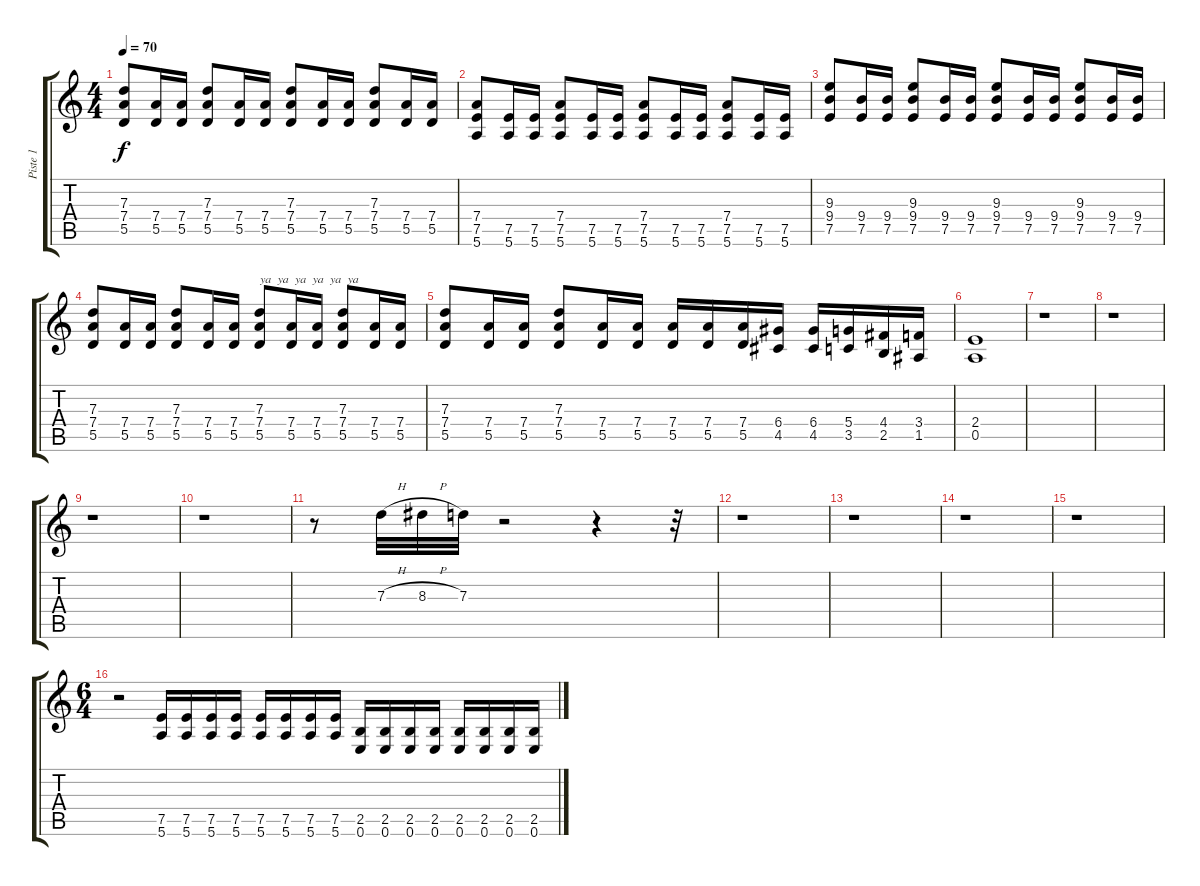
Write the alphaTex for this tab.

\track ("Piste 1" "Piste 1") {instrument distortionguitar}
\staff {score tabs}
\tuning (E4 B3 G3 D3 A2 E2) {hide}
\ts (4 4)
\tempo 70
\clef g2
\ks c
(7.3 7.4 5.5).8{dy f} (7.4 5.5).16 (7.4 5.5).16 (7.3 7.4 5.5).8 (7.4 5.5).16 (7.4 5.5).16 (7.3 7.4 5.5).8 (7.4 5.5).16 (7.4 5.5).16 (7.3 7.4 5.5).8 (7.4 5.5).16 (7.4 5.5).16 |
(7.4 7.5 5.6).8 (7.5 5.6).16 (7.5 5.6).16 (7.4 7.5 5.6).8 (7.5 5.6).16 (7.5 5.6).16 (7.4 7.5 5.6).8 (7.5 5.6).16 (7.5 5.6).16 (7.4 7.5 5.6).8 (7.5 5.6).16 (7.5 5.6).16 |
(9.3 9.4 7.5).8 (9.4 7.5).16 (9.4 7.5).16 (9.3 9.4 7.5).8 (9.4 7.5).16 (9.4 7.5).16 (9.3 9.4 7.5).8 (9.4 7.5).16 (9.4 7.5).16 (9.3 9.4 7.5).8 (9.4 7.5).16 (9.4 7.5).16 |
(7.3 7.4 5.5).8 (7.4 5.5).16 (7.4 5.5).16 (7.3 7.4 5.5).8 (7.4 5.5).16 (7.4 5.5).16 (7.3 7.4 5.5).8{txt "ya  ya  ya  ya  ya  ya"} (7.4 5.5).16 (7.4 5.5).16 (7.3 7.4 5.5).8 (7.4 5.5).16 (7.4 5.5).16 |
(7.3 7.4 5.5).8 (7.4 5.5).16 (7.4 5.5).16 (7.3 7.4 5.5).8 (7.4 5.5).16 (7.4 5.5).16 (7.4 5.5).16 (7.4 5.5).16 (7.4 5.5).16 (6.4 4.5).16 (6.4 4.5).16 (5.4 3.5).16 (4.4 2.5).16 (3.4 1.5).16 |
(2.4 0.5).1 |
r.1 |
r.1 |
r.1 |
r.1 |
r.8{volume 5} 7.3{h}.32 8.3{h}.32 7.3.32 r.2 r.4 r.32 |
r.1 |
r.1 |
r.1 |
r.1 |
\ts (6 4)
r.2 (7.5 5.6).16{volume 9} (7.5 5.6).16 (7.5 5.6).16 (7.5 5.6).16 (7.5 5.6).16 (7.5 5.6).16 (7.5 5.6).16 (7.5 5.6).16 (2.5 0.6).16 (2.5 0.6).16 (2.5 0.6).16 (2.5 0.6).16 (2.5 0.6).16 (2.5 0.6).16 (2.5 0.6).16 (2.5 0.6).16
